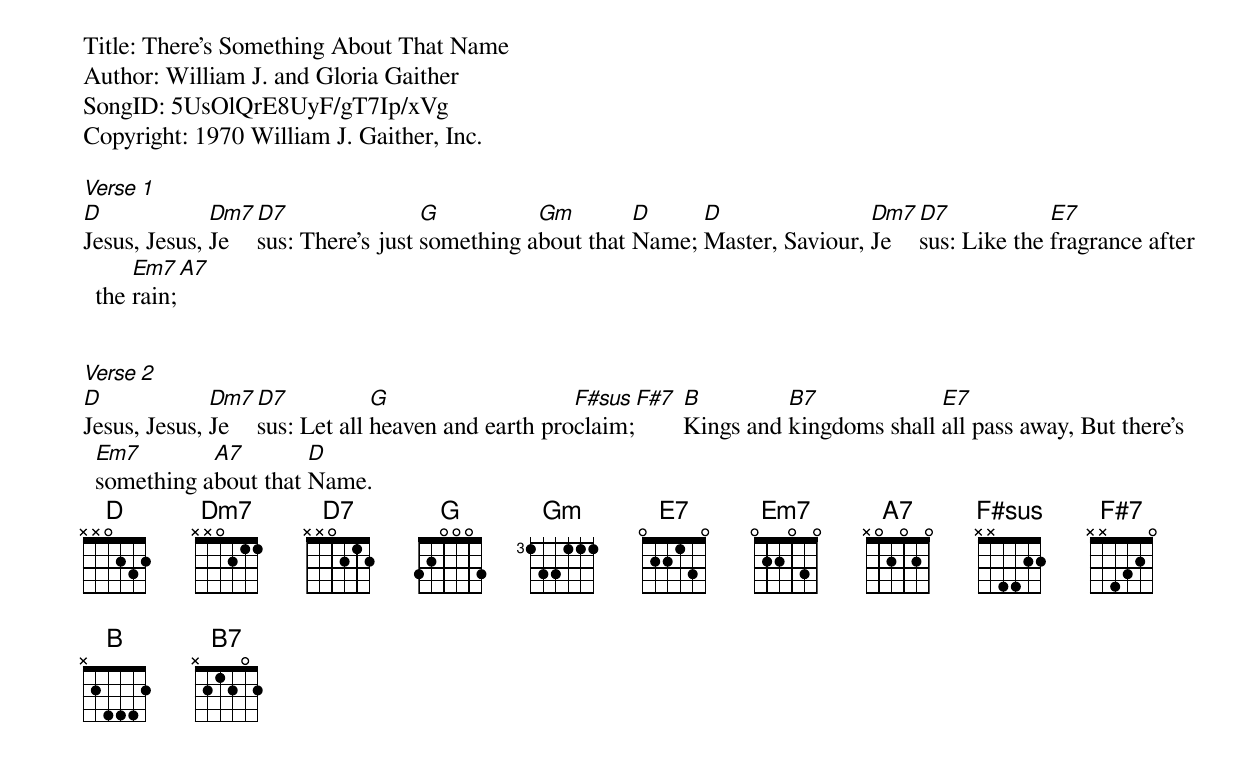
Title: There's Something About That Name
Author: William J. and Gloria Gaither
SongID: 5UsOlQrE8UyF/gT7Ip/xVg
Copyright: 1970 William J. Gaither, Inc.

[Verse 1]
[D]Jesus, Jesus, [Dm7]Je[D7]sus: There’s just [G]something a[Gm]bout that [D]Name; [D]Master, Saviour, [Dm7]Je[D7]sus: Like the [E7]fragrance after the [Em7]rain;[A7]


[Verse 2]
[D]Jesus, Jesus, [Dm7]Je[D7]sus: Let all [G]heaven and earth pro[F#sus]claim;[F#7] [B]Kings and [B7]kingdoms shall [E7]all pass away, But there’s [Em7]something a[A7]bout that [D]Name.
